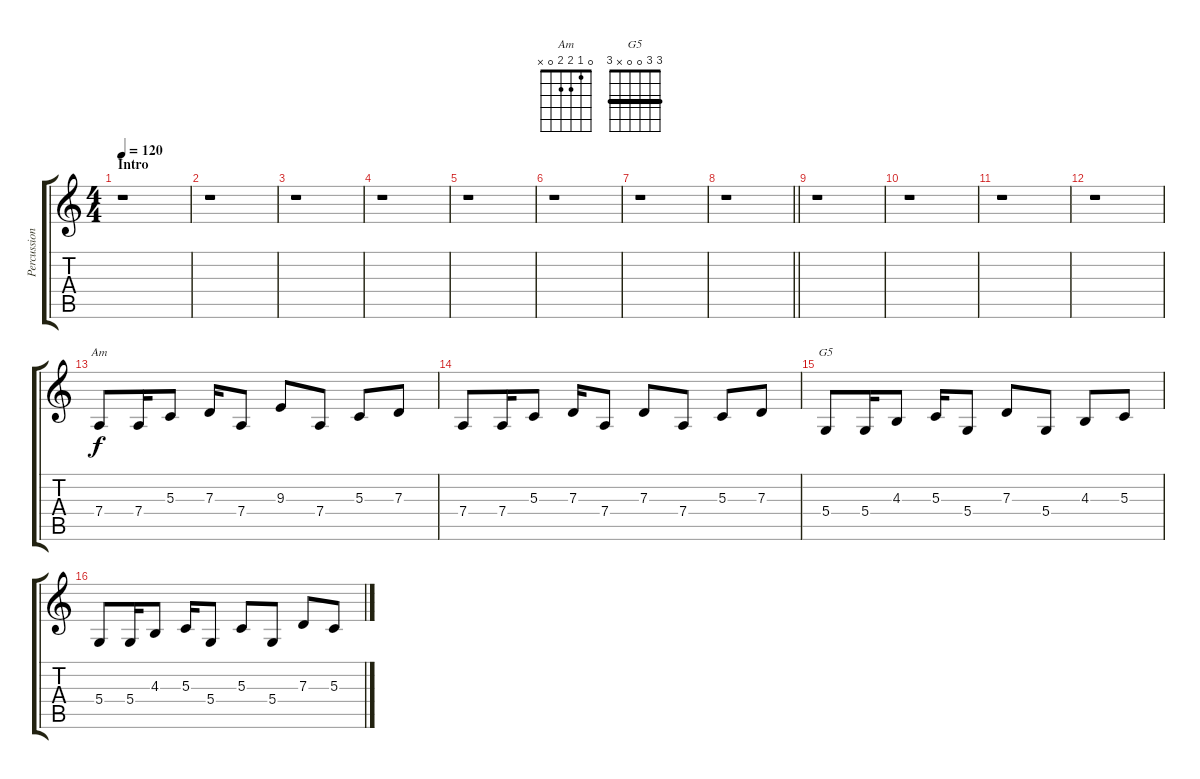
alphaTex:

\track ("Percussions" "Percussion") {instrument synthdrum}
\staff {score tabs}
\tuning (E4 B3 G3 D3 A2 E2) {hide}
\chord ("Am" 0 1 2 2 0 x)
\chord ("G5" 3 3 0 0 x 3) {barre 3}
\ts (4 4)
\section ("" "Intro")
\tempo 120
\clef g2
\ks c
r.1{dy f instrument synthdrum} |
r.1 |
r.1 |
r.1 |
r.1 |
r.1 |
r.1 |
\barLineRight lightlight
r.1 |
r.1 |
r.1 |
r.1 |
r.1 |
7.4.8{ch "Am"} 7.4.16 5.3.8 7.3.16 7.4.8 9.3.8 7.4.8 5.3.8 7.3.8 |
7.4.8 7.4.16 5.3.8 7.3.16 7.4.8 7.3.8 7.4.8 5.3.8 7.3.8 |
5.4.8{ch "G5"} 5.4.16 4.3.8 5.3.16 5.4.8 7.3.8 5.4.8 4.3.8 5.3.8 |
5.4.8 5.4.16 4.3.8 5.3.16 5.4.8 5.3.8 5.4.8 7.3.8 5.3.8
